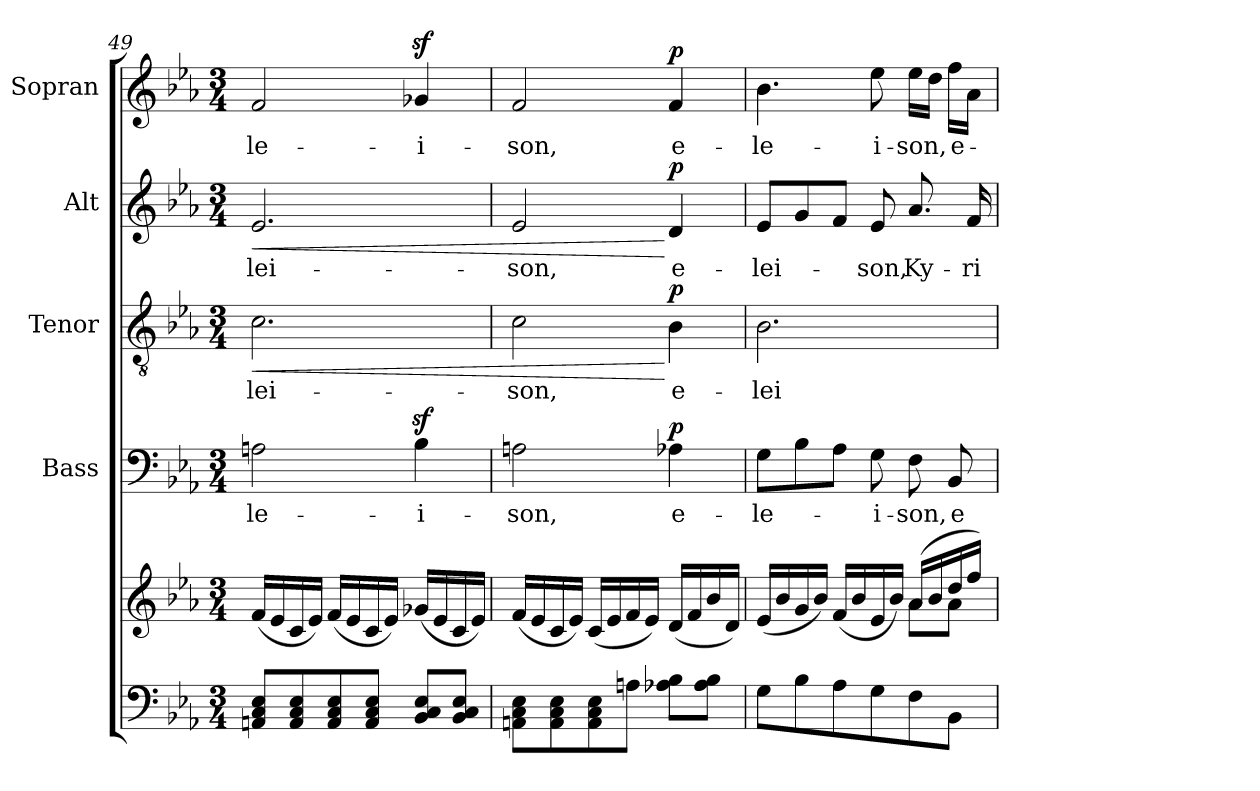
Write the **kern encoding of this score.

**kern	**kern	**kern	**text	**dynam	**kern	**text	**dynam	**kern	**text	**dynam	**kern	**text	**dynam
*part5	*part5	*part4	*part4	*part4	*part3	*part3	*part3	*part2	*part2	*part2	*part1	*part1	*part1
*staff6	*staff5	*staff4	*staff4	*staff4	*staff3	*staff3	*staff3	*staff2	*staff2	*staff2	*staff1	*staff1	*staff1
*	*	*I"Bass	*	*	*I"Tenor	*	*	*I"Alt	*	*	*I"Sopran	*	*
*	*	*I'B.	*	*	*I'T.	*	*	*I'A.	*	*	*I'S.	*	*
*clefF4	*clefG2	*clefF4	*	*	*clefGv2	*	*	*clefG2	*	*	*clefG2	*	*
*k[b-e-a-]	*k[b-e-a-]	*k[b-e-a-]	*	*	*k[b-e-a-]	*	*	*k[b-e-a-]	*	*	*k[b-e-a-]	*	*
*E-:	*E-:	*E-:	*	*	*E-:	*	*	*E-:	*	*	*E-:	*	*
*M3/4	*M3/4	*M3/4	*	*	*M3/4	*	*	*M3/4	*	*	*M3/4	*	*
=49	=49	=49	=49	=49	=49	=49	=49	=49	=49	=49	=49	=49	=49
!	!	!	!LO:LY:b	!	!	!LO:LY:b	!LO:HP:b	!	!LO:LY:b	!LO:HP:b	!	!LO:LY:b	!
8AAn/ 8C/ 8E-/L	(<16f/LL	2An\	-le-	.	2.c\	-lei-	<	2.e-/	-lei-	<	2f/	-le-	.
.	16e-/	.	.	.	.	.	.	.	.	.	.	.	.
8AA/ 8C/ 8E-/	16c/	.	.	.	.	.	.	.	.	.	.	.	.
.	16e-/JJ)	.	.	.	.	.	.	.	.	.	.	.	.
8AA/ 8C/ 8E-/	(<16f/LL	.	.	.	.	.	.	.	.	.	.	.	.
.	16e-/	.	.	.	.	.	.	.	.	.	.	.	.
8AA/ 8C/ 8E-/J	16c/	.	.	.	.	.	.	.	.	.	.	.	.
.	16e-/JJ)	.	.	.	.	.	.	.	.	.	.	.	.
!	!	!	!LO:LY:b	!	!	!	!	!	!	!	!	!LO:LY:b	!
8BB-/ 8C/ 8E-/L	(<16g-X/LL	4B-z>\	-i-	.	.	.	.	.	.	.	4g-Xz>/	-i-	.
.	16e-/	.	.	.	.	.	.	.	.	.	.	.	.
8BB-/ 8C/ 8E-/J	16c/	.	.	.	.	.	.	.	.	.	.	.	.
.	16e-/JJ)	.	.	.	.	.	.	.	.	.	.	.	.
!!LO:LB:g=z
=50	=50	=50	=50	=50	=50	=50	=50	=50	=50	=50	=50	=50	=50
!	!	!	!LO:LY:b	!	!	!LO:LY:b	!	!	!LO:LY:b	!	!	!LO:LY:b	!
8AAn\ 8C\ 8E-\L	(<16f/LL	2An\	-son,	.	2c\	-son,	.	2e-/	-son,	.	2f/	-son,	.
.	16e-/	.	.	.	.	.	.	.	.	.	.	.	.
8AA\ 8C\ 8E-\	16c/	.	.	.	.	.	.	.	.	.	.	.	.
.	16e-/JJ)	.	.	.	.	.	.	.	.	.	.	.	.
8AA\ 8C\ 8E-\	(<16c/LL	.	.	.	.	.	.	.	.	.	.	.	.
.	16e-/	.	.	.	.	.	.	.	.	.	.	.	.
8An\J	16f/	.	.	.	.	.	.	.	.	.	.	.	.
.	16e-/JJ)	.	.	.	.	.	.	.	.	.	.	.	.
!	!	!	!LO:LY:b	!LO:DY:a	!	!LO:LY:b	!LO:DY:n=1:a	!	!LO:LY:b	!LO:DY:n=1:a	!	!LO:LY:b	!LO:DY:a
8A-X\ 8B-\L	(<16d/LL	4A-X\	e-	p	4B-\	e-	[ p	4d/	e-	[ p	4f/	e-	p
.	16f/	.	.	.	.	.	.	.	.	.	.	.	.
8A-\ 8B-\J	16b-/	.	.	.	.	.	.	.	.	.	.	.	.
.	16d/JJ)	.	.	.	.	.	.	.	.	.	.	.	.
=51	=51	=51	=51	=51	=51	=51	=51	=51	=51	=51	=51	=51	=51
*	*^	*	*	*	*	*	*	*	*	*	*	*	*
!	!	!	!	!LO:LY:b	!	!	!LO:LY:b	!	!	!LO:LY:b	!	!	!LO:LY:b	!
8G\L	(<16e-/LL	2ryy	8G\L	-le-	.	2.B-\	-lei-	.	8e-/L	-lei-	.	4.b-\	-le-	.
.	16b-/	.	.	.	.	.	.	.	.	.	.	.	.	.
8B-\	16g/	.	8B-\	.	.	.	.	.	8g/	.	.	.	.	.
.	16b-/JJ)	.	.	.	.	.	.	.	.	.	.	.	.	.
8A-\	(<16f/LL	.	8A-\J	.	.	.	.	.	8f/J	.	.	.	.	.
.	16b-/	.	.	.	.	.	.	.	.	.	.	.	.	.
!	!	!	!	!LO:LY:b	!	!	!	!	!	!LO:LY:b	!	!	!LO:LY:b	!
8G\	16e-/	.	8G\	-i-	.	.	.	.	8e-/	-son,	.	8ee-\	-i-	.
.	16b-/JJ)	.	.	.	.	.	.	.	.	.	.	.	.	.
!	!	!	!	!LO:LY:b	!	!	!	!	!	!LO:LY:b	!	!	!LO:LY:b	!
8F\	(>16a-/LL	8a-\L	8F\	-son,	.	.	.	.	8.a-/	Ky-	.	16ee-\LL	-son,	.
.	16b-/	.	.	.	.	.	.	.	.	.	.	16dd\JJ	.	.
!	!	!	!	!LO:LY:b	!	!	!	!	!	!	!	!	!LO:LY:b	!
8BB-\J	16dd/	8a-\J	8BB-/	e-	.	.	.	.	.	.	.	16ff\LL	e-	.
!	!	!	!	!	!	!	!	!	!	!LO:LY:b	!	!	!	!
.	16ff/JJ)	.	.	.	.	.	.	.	16f/	-ri-	.	16a-\JJ	.	.
*	*v	*v	*	*	*	*	*	*	*	*	*	*	*	*
=	=	=	=	=	=	=	=	=	=	=	=	=	=
*-	*-	*-	*-	*-	*-	*-	*-	*-	*-	*-	*-	*-	*-
